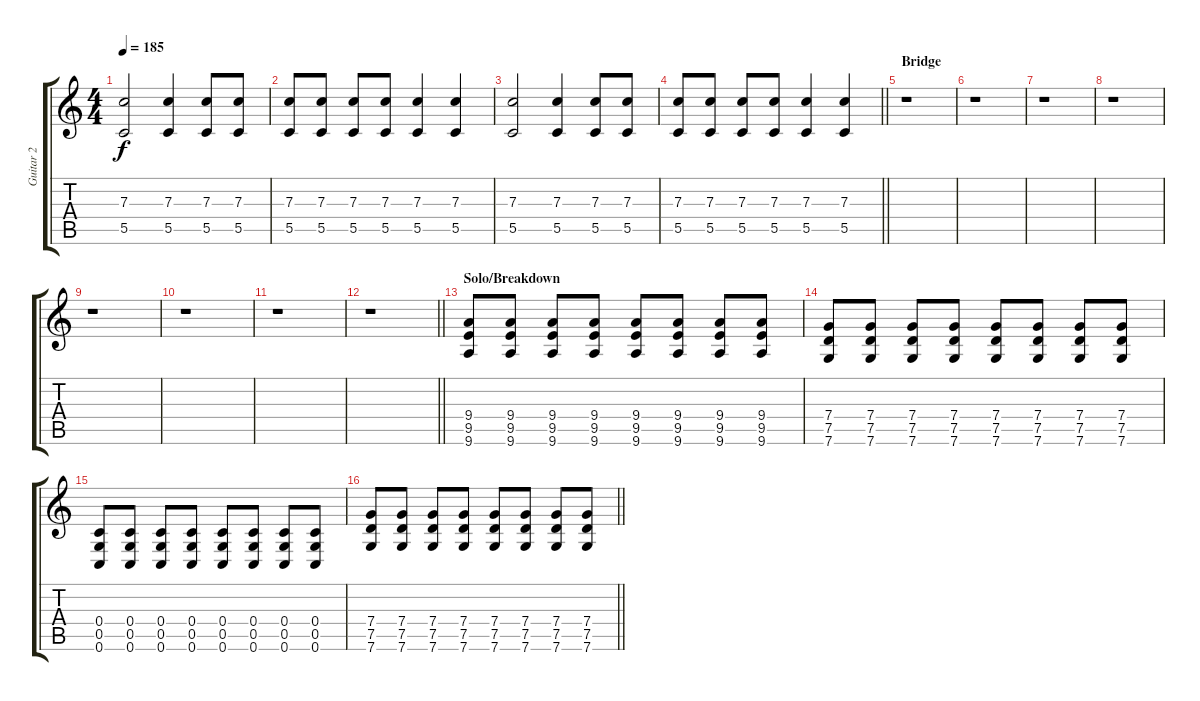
\track ("Guitar 2" "Guitar 2") {instrument overdrivenguitar}
\staff {score tabs}
\tuning (D4 A3 F3 C3 G2 C2) {hide}
\ts (4 4)
\tempo 185
\clef g2
\ks c
(7.3 5.5).2{dy f} (7.3 5.5).4 (7.3 5.5).8 (7.3 5.5).8 |
(7.3 5.5).8 (7.3 5.5).8 (7.3 5.5).8 (7.3 5.5).8 (7.3 5.5).4 (7.3 5.5).4 |
(7.3 5.5).2 (7.3 5.5).4 (7.3 5.5).8 (7.3 5.5).8 |
\barLineRight lightlight
(7.3 5.5).8 (7.3 5.5).8 (7.3 5.5).8 (7.3 5.5).8 (7.3 5.5).4 (7.3 5.5).4 |
\section ("" "Bridge")
r.1 |
r.1 |
r.1 |
r.1 |
r.1 |
r.1 |
r.1 |
\barLineRight lightlight
r.1 |
\section ("" "Solo/Breakdown")
(9.4 9.5 9.6).8 (9.4 9.5 9.6).8 (9.4 9.5 9.6).8 (9.4 9.5 9.6).8 (9.4 9.5 9.6).8 (9.4 9.5 9.6).8 (9.4 9.5 9.6).8 (9.4 9.5 9.6).8 |
(7.4 7.5 7.6).8 (7.4 7.5 7.6).8 (7.4 7.5 7.6).8 (7.4 7.5 7.6).8 (7.4 7.5 7.6).8 (7.4 7.5 7.6).8 (7.4 7.5 7.6).8 (7.4 7.5 7.6).8 |
(0.4 0.5 0.6).8 (0.4 0.5 0.6).8 (0.4 0.5 0.6).8 (0.4 0.5 0.6).8 (0.4 0.5 0.6).8 (0.4 0.5 0.6).8 (0.4 0.5 0.6).8 (0.4 0.5 0.6).8 |
\barLineRight lightlight
(7.4 7.5 7.6).8 (7.4 7.5 7.6).8 (7.4 7.5 7.6).8 (7.4 7.5 7.6).8 (7.4 7.5 7.6).8 (7.4 7.5 7.6).8 (7.4 7.5 7.6).8 (7.4 7.5 7.6).8
